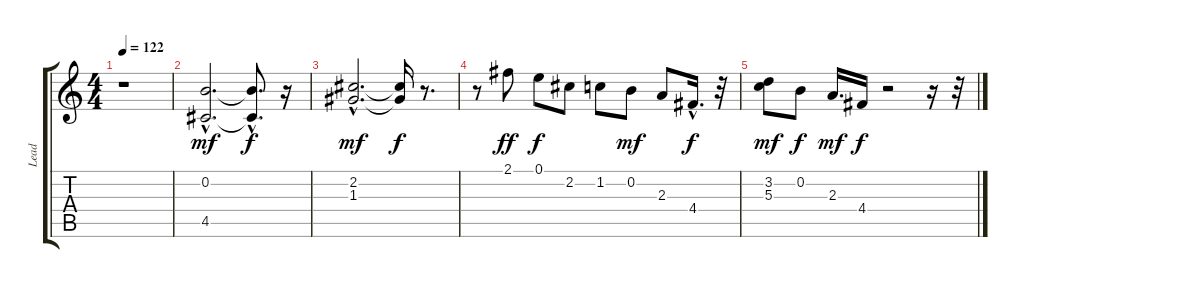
\track ("Lead" "Lead") {instrument distortionguitar}
\staff {score tabs}
\tuning (E4 B3 G3 D3 A2 E2) {hide}
\ts (4 4)
\tempo 122
\clef g2
\ks c
r.1{dy f} |
(0.2{hac} 4.5{hac}).2{d dy mf} (0.2{hac t} 4.5{hac t}).8{d dy f} r.16 |
(2.2{hac} 1.3{hac}).2{d dy mf} (2.2{t} 1.3{t}).16{dy f} r.8{d} |
r.8 2.1.8{dy ff} 0.1.8{dy f} 2.2.8 1.2.8 0.2.8{dy mf} 2.3.8 4.4{hac}.16{d dy f} r.32 |
(3.2 5.3).8{dy mf} 0.2.8{dy f} 2.3.16{d dy mf} 4.4.16{dy f} r.2 r.16 r.32
